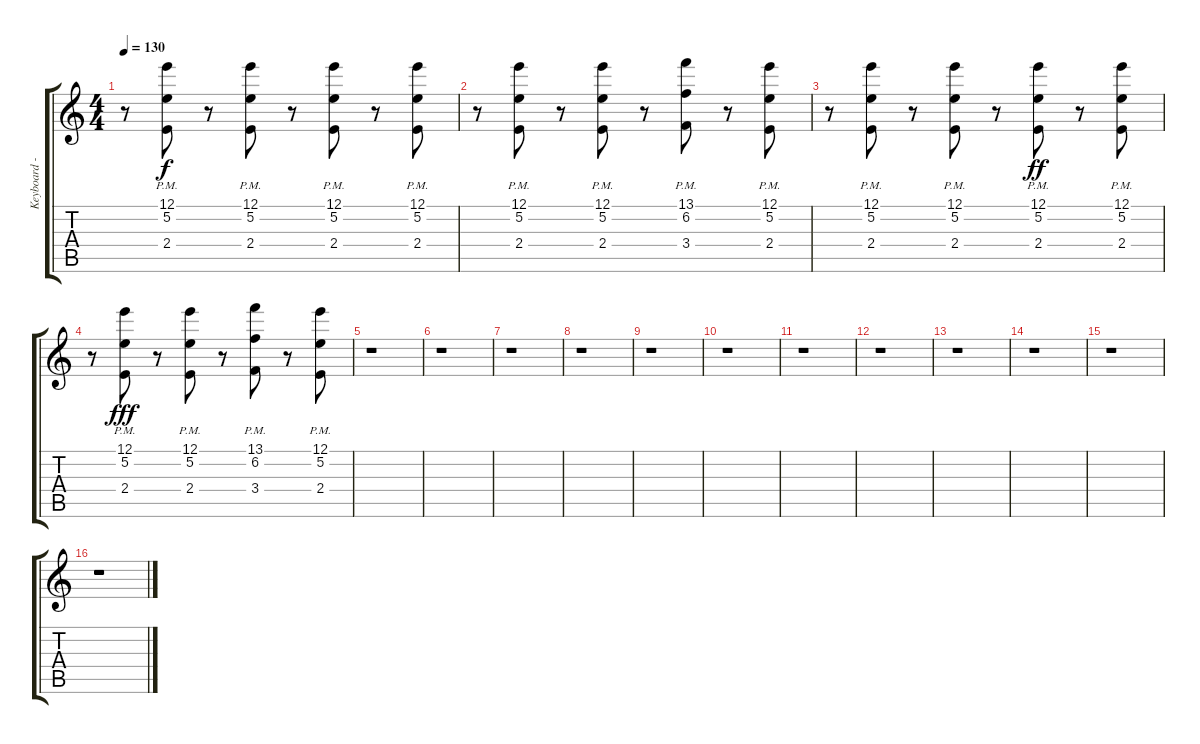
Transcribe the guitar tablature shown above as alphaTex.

\track ("Keyboard - Christian 'Flake' Lorenz" "Keyboard -") {instrument acousticguitarnylon}
\staff {score tabs}
\tuning (E4 B3 G3 D3 A2 E2) {hide}
\ts (4 4)
\tempo 130
\clef g2
\ks c
r.8{dy f} (12.1 5.2{pm} 2.4).8 r.8 (12.1 5.2{pm} 2.4).8 r.8 (12.1 5.2{pm} 2.4).8 r.8 (12.1 5.2{pm} 2.4).8 |
r.8 (12.1 5.2{pm} 2.4).8 r.8 (12.1 5.2{pm} 2.4).8 r.8 (13.1 6.2{pm} 3.4).8 r.8 (12.1 5.2{pm} 2.4).8 |
r.8 (12.1 5.2{pm} 2.4).8 r.8 (12.1 5.2{pm} 2.4).8 r.8 (12.1 5.2{pm} 2.4).8{dy ff} r.8 (12.1 5.2{pm} 2.4).8 |
r.8 (12.1 5.2{pm} 2.4).8{dy fff} r.8 (12.1 5.2{pm} 2.4).8 r.8 (13.1 6.2{pm} 3.4).8 r.8 (12.1 5.2{pm} 2.4).8 |
r.1 |
r.1 |
r.1 |
r.1 |
r.1 |
r.1 |
r.1 |
r.1 |
r.1 |
r.1 |
r.1 |
r.1
